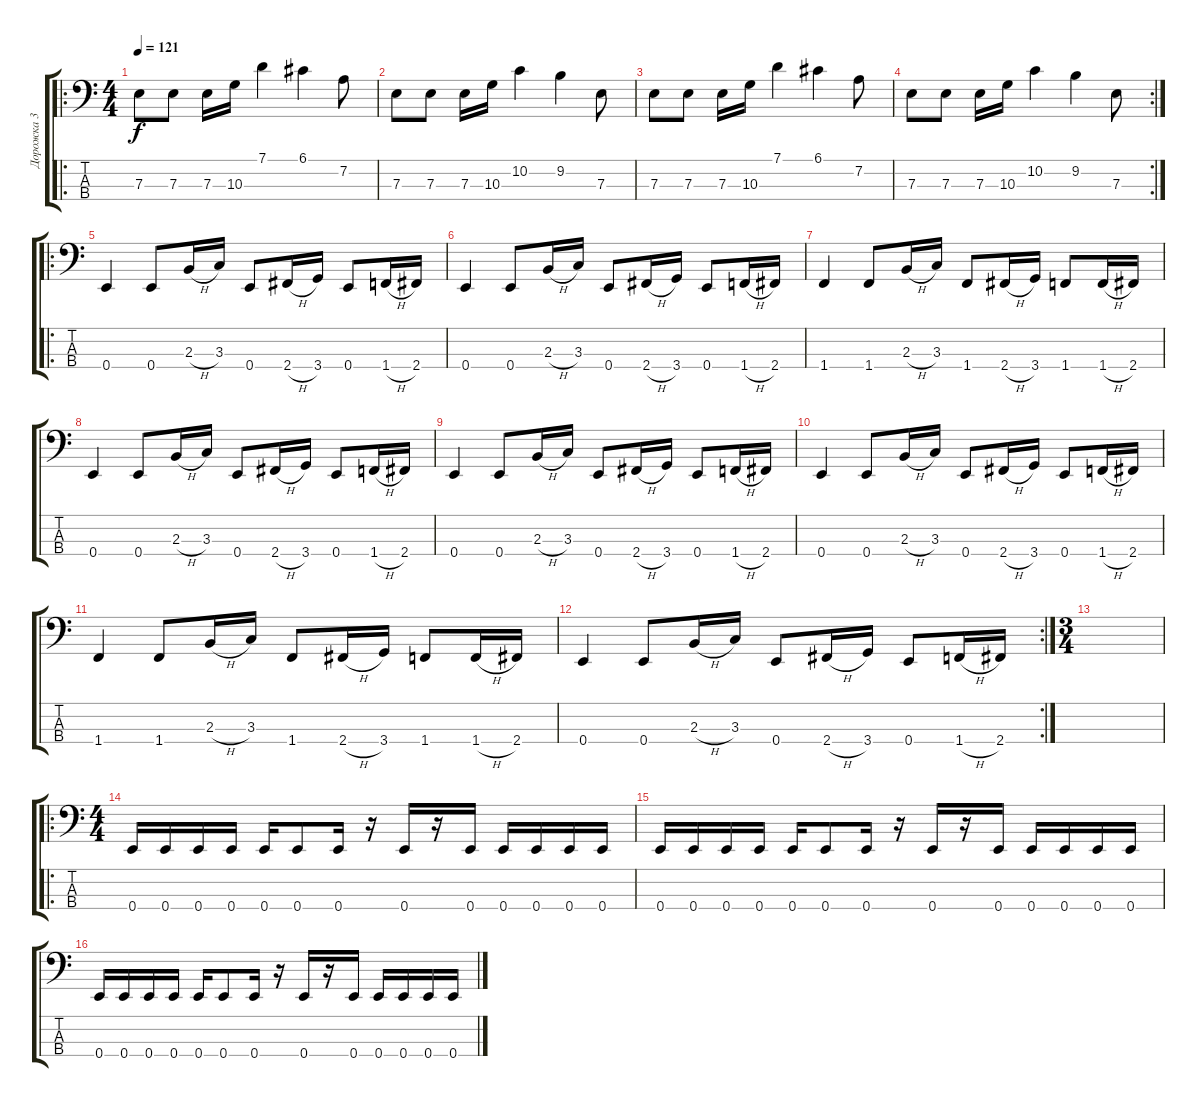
\track ("Дорожка 3" "Дорожка 3") {instrument slapbass1}
\staff {score tabs}
\tuning (G2 D2 A1 E1) {hide}
\ro
\ts (4 4)
\tempo 121
\clef f4
\ks c
7.3.8{dy f} 7.3.8 7.3.16 10.3.16 7.1.4 6.1.4 7.2.8 |
7.3.8 7.3.8 7.3.16 10.3.16 10.2.4 9.2.4 7.3.8 |
7.3.8 7.3.8 7.3.16 10.3.16 7.1.4 6.1.4 7.2.8 |
\rc 2
7.3.8 7.3.8 7.3.16 10.3.16 10.2.4 9.2.4 7.3.8 |
\ro
0.4.4 0.4.8 2.3{h}.16 3.3.16 0.4.8 2.4{h}.16 3.4.16 0.4.8 1.4{h}.16 2.4.16 |
0.4.4 0.4.8 2.3{h}.16 3.3.16 0.4.8 2.4{h}.16 3.4.16 0.4.8 1.4{h}.16 2.4.16 |
1.4.4 1.4.8 2.3{h}.16 3.3.16 1.4.8 2.4{h}.16 3.4.16 1.4.8 1.4{h}.16 2.4.16 |
0.4.4 0.4.8 2.3{h}.16 3.3.16 0.4.8 2.4{h}.16 3.4.16 0.4.8 1.4{h}.16 2.4.16 |
0.4.4 0.4.8 2.3{h}.16 3.3.16 0.4.8 2.4{h}.16 3.4.16 0.4.8 1.4{h}.16 2.4.16 |
0.4.4 0.4.8 2.3{h}.16 3.3.16 0.4.8 2.4{h}.16 3.4.16 0.4.8 1.4{h}.16 2.4.16 |
1.4.4 1.4.8 2.3{h}.16 3.3.16 1.4.8 2.4{h}.16 3.4.16 1.4.8 1.4{h}.16 2.4.16 |
\rc 2
0.4.4 0.4.8 2.3{h}.16 3.3.16 0.4.8 2.4{h}.16 3.4.16 0.4.8 1.4{h}.16 2.4.16 |
\ts (3 4)
|
\ro
\ts (4 4)
0.4.16 0.4.16 0.4.16 0.4.16 0.4.16 0.4.8 0.4.16 r.16 0.4.16 r.16 0.4.16 0.4.16 0.4.16 0.4.16 0.4.16 |
0.4.16 0.4.16 0.4.16 0.4.16 0.4.16 0.4.8 0.4.16 r.16 0.4.16 r.16 0.4.16 0.4.16 0.4.16 0.4.16 0.4.16 |
0.4.16 0.4.16 0.4.16 0.4.16 0.4.16 0.4.8 0.4.16 r.16 0.4.16 r.16 0.4.16 0.4.16 0.4.16 0.4.16 0.4.16
